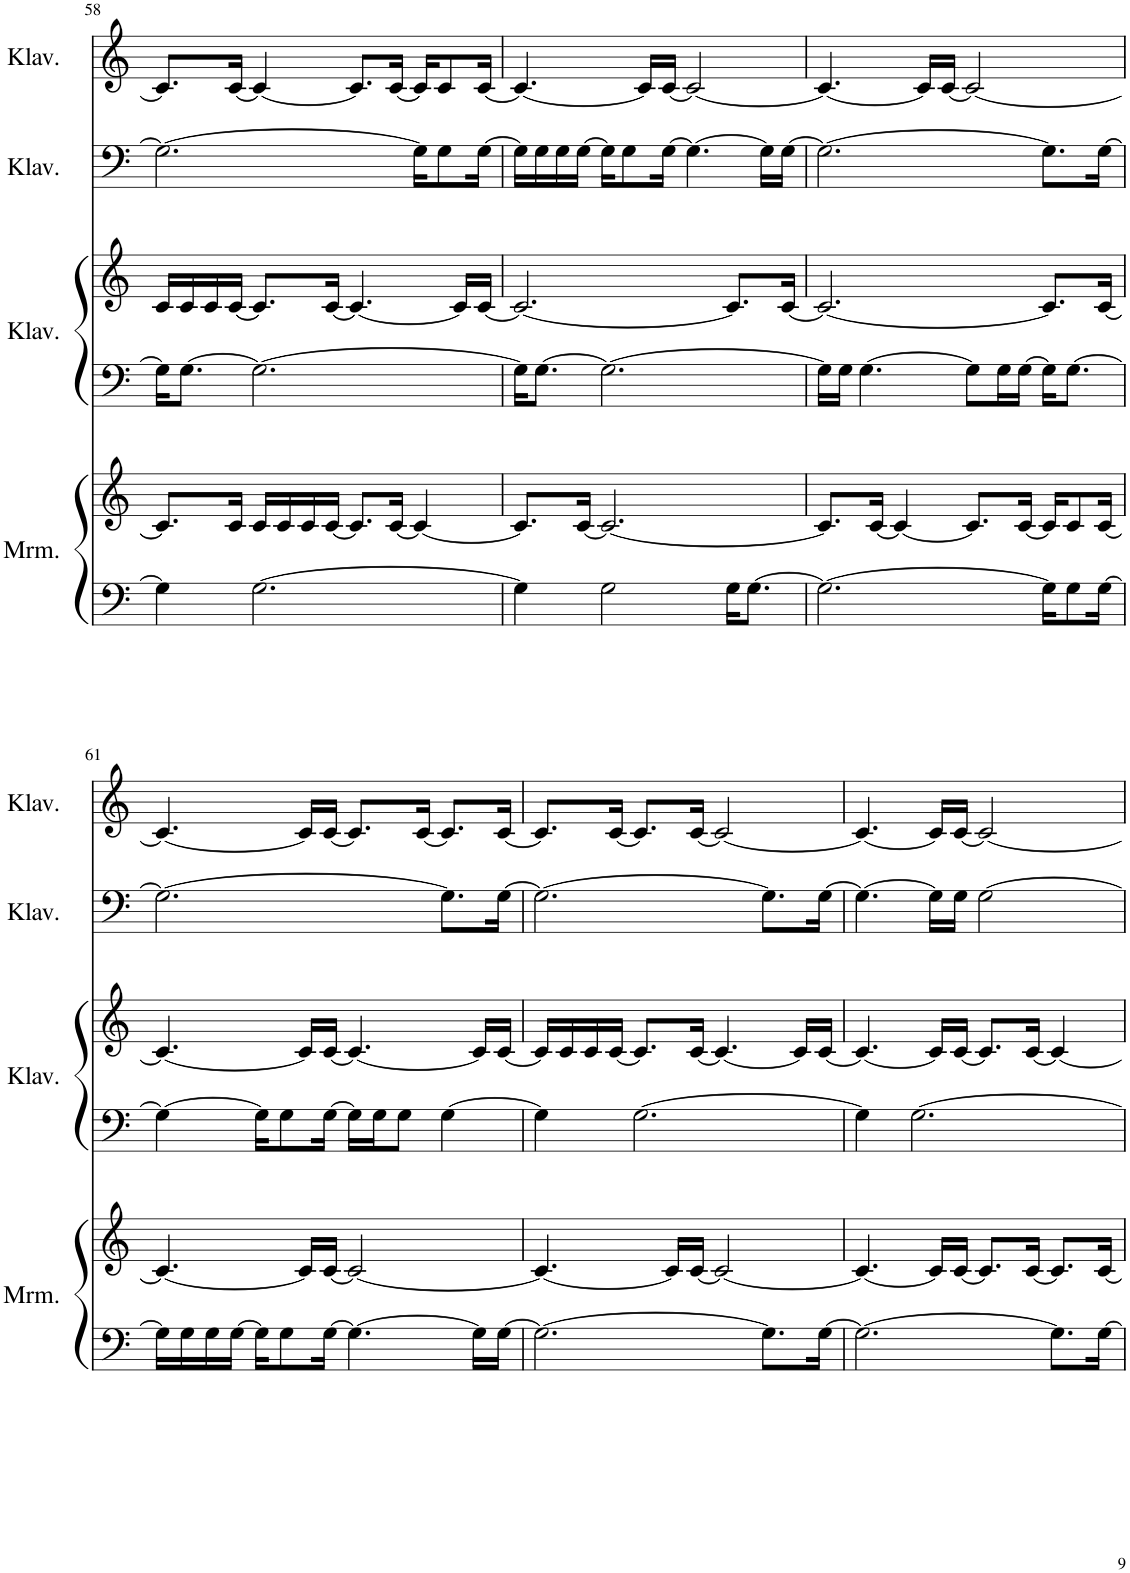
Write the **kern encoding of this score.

**kern	**kern	**kern	**kern	**kern	**kern
*part4	*part4	*part3	*part3	*part2	*part1
*staff6	*staff5	*staff4	*staff3	*staff2	*staff1
*I"Marimba	*	*I"Klavier	*	*I"Klavier	*I"Klavier
*I'Mrm.	*	*I'Klav.	*	*I'Klav.	*I'Klav.
!!LO:PB:g=z
*clefF4	*clefG2	*clefF4	*clefG2	*clefF4	*clefG2
*k[]	*k[]	*k[]	*k[]	*k[]	*k[]
*M4/4	*M4/4	*M4/4	*M4/4	*M4/4	*M4/4
=58	=58	=58	=58	=58	=58
4G\]	8.c/L]	16G\KL]	16c/LL	2.G\_	8.c/L]
.	.	[8.G\J	16c/	.	.
.	.	.	16c/	.	.
.	16c/Jk	.	[16c/JJ	.	[16c/Jk
[2.G\	16c/LL	2.G\_	8.c/L]	.	4c/_
.	16c/	.	.	.	.
.	16c/	.	.	.	.
.	[16c/JJ	.	[16c/Jk	.	.
.	8.c/L]	.	4.c/_	.	8.c/L]
.	[16c/Jk	.	.	.	[16c/Jk
.	4c/_	.	.	16G\KL]	16c/KL]
.	.	.	.	8G\	8c/
.	.	.	16c/LL]	.	.
.	.	.	[16c/JJ	[16G\Jk	[16c/Jk
=59	=59	=59	=59	=59	=59
4G\]	8.c/L]	16G\KL]	2.c/_	16G\LL]	4.c/_
.	.	[8.G\J	.	16G\	.
.	.	.	.	16G\	.
.	[16c/Jk	.	.	[16G\JJ	.
2G\	2.c/_	2.G\_	.	16G\KL]	.
.	.	.	.	8G\	.
.	.	.	.	.	16c/LL]
.	.	.	.	[16G\Jk	[16c/JJ
.	.	.	.	4.G\_	2c/_
16G\KL	.	.	8.c/L]	.	.
[8.G\J	.	.	.	.	.
.	.	.	.	16G\LL]	.
.	.	.	[16c/Jk	[16G\JJ	.
=60	=60	=60	=60	=60	=60
2.G\_	8.c/L]	16G\LL]	2.c/_	2.G\_	4.c/_
.	.	16G\JJ	.	.	.
.	.	[4.G\	.	.	.
.	[16c/Jk	.	.	.	.
.	4c/_	.	.	.	.
.	.	.	.	.	16c/LL]
.	.	.	.	.	[16c/JJ
.	8.c/L]	8G\L]	.	.	2c/_
.	.	16G\L	.	.	.
.	[16c/Jk	[16G\JJ	.	.	.
16G\KL]	16c/KL]	16G\KL]	8.c/L]	8.G\L]	.
8G\	8c/	[8.G\J	.	.	.
[16G\Jk	[16c/Jk	.	[16c/Jk	[16G\Jk	.
!!LO:LB:g=z
=61	=61	=61	=61	=61	=61
16G\LL]	4.c/_	4G\_	4.c/_	2.G\_	4.c/_
16G\	.	.	.	.	.
16G\	.	.	.	.	.
[16G\JJ	.	.	.	.	.
16G\KL]	.	16G\KL]	.	.	.
8G\	.	8G\	.	.	.
.	16c/LL]	.	16c/LL]	.	16c/LL]
[16G\Jk	[16c/JJ	[16G\Jk	[16c/JJ	.	[16c/JJ
4.G\_	2c/_	16G\LL]	4.c/_	.	8.c/L]
.	.	16G\J	.	.	.
.	.	8G\J	.	.	.
.	.	.	.	.	[16c/Jk
.	.	[4G\	.	8.G\L]	8.c/L]
16G\LL]	.	.	16c/LL]	.	.
[16G\JJ	.	.	[16c/JJ	[16G\Jk	[16c/Jk
=62	=62	=62	=62	=62	=62
2.G\_	4.c/_	4G\]	16c/LL]	2.G\_	8.c/L]
.	.	.	16c/	.	.
.	.	.	16c/	.	.
.	.	.	[16c/JJ	.	[16c/Jk
.	.	[2.G\	8.c/L]	.	8.c/L]
.	16c/LL]	.	.	.	.
.	[16c/JJ	.	[16c/Jk	.	[16c/Jk
.	2c/_	.	4.c/_	.	2c/_
8.G\L]	.	.	.	8.G\L]	.
.	.	.	16c/LL]	.	.
[16G\Jk	.	.	[16c/JJ	[16G\Jk	.
=63	=63	=63	=63	=63	=63
2.G\_	4.c/_	4G\]	4.c/_	4.G\_	4.c/_
.	.	[2.G\	.	.	.
.	16c/LL]	.	16c/LL]	16G\LL]	16c/LL]
.	[16c/JJ	.	[16c/JJ	16G\JJ	[16c/JJ
.	8.c/L]	.	8.c/L]	[2G\	2c/_
.	[16c/Jk	.	[16c/Jk	.	.
8.G\L]	8.c/L]	.	4c/_	.	.
[16G\Jk	[16c/Jk	.	.	.	.
=	=	=	=	=	=
*-	*-	*-	*-	*-	*-
